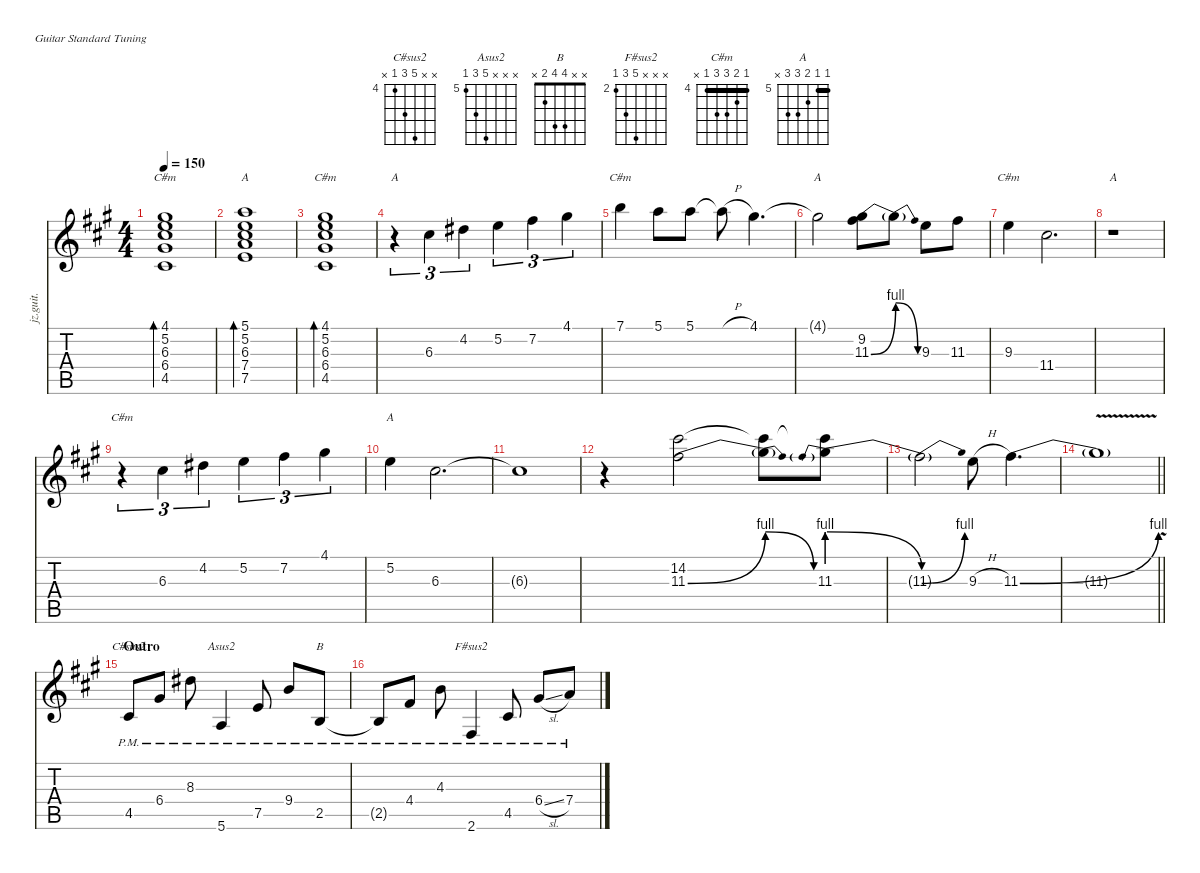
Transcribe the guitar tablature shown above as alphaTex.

\defaultSystemsLayout 4
\hideDynamics
\bracketExtendMode nobrackets
\otherSystemsTrackNameOrientation horizontal
\track ("1st Guitar" "jz.guit.") {instrument electricguitarjazz}
\staff {score tabs}
\tuning (E4 B3 G3 D3 A2 E2)
\chord ("C#sus2" x x 8 6 4 x) {firstfret 4}
\chord ("Asus2" x x x 9 7 5) {firstfret 5}
\chord ("B" x x 4 4 2 x)
\chord ("F#sus2" x x x 6 4 2) {firstfret 2}
\chord ("C#m" 4 5 6 6 4 x) {firstfret 4 barre 4}
\chord ("A" 5 5 6 7 7 x) {firstfret 5 barre 5}
\ts (4 4)
\tempo 150
\clef g2
\ks a
(4.1{acc #} 5.2{acc forcenatural} 6.3{acc #} 6.4{acc #} 4.5{acc #}).1{bd 240 ch "C#m" dy f} |
(5.1{acc forcenatural} 5.2{acc forcenatural} 6.3{acc #} 7.4{acc forcenatural} 7.5{acc forcenatural}).1{bd 240 ch "A"} |
(4.1{acc #} 5.2{acc forcenatural} 6.3{acc #} 6.4{acc #} 4.5{acc #}).1{bd 240 ch "C#m"} |
r.4{tu (3 2) ch "A"} 6.3{acc #}.4{tu (3 2)} 4.2{acc #}.4{tu (3 2)} 5.2{acc forcenatural}.4{tu (3 2)} 7.2{acc #}.4{tu (3 2)} 4.1{acc #}.4{tu (3 2)} |
7.1{acc forcenatural}.4{ch "C#m"} 5.1{acc forcenatural}.8 5.1{acc forcenatural}.8 5.1{h t acc forcenatural}.8 4.1{acc #}.4{d} |
4.1{t acc #}.2{ch "A"} (9.2{acc #} 11.3{be (bend 0 0 60 4) acc #}).8 11.3{be (release 0 4 60 0) t}.8 9.3{acc forcenatural}.8 11.3{acc #}.8 |
9.3{acc forcenatural}.4{ch "C#m"} 11.4{acc #}.2{d} |
r.1{ch "A"} |
r.4{tu (3 2) ch "C#m"} 6.3{acc #}.4{tu (3 2)} 4.2{acc #}.4{tu (3 2)} 5.2{acc forcenatural}.4{tu (3 2)} 7.2{acc #}.4{tu (3 2)} 4.1{acc #}.4{tu (3 2)} |
5.2{acc forcenatural}.4{ch "A"} 6.3{acc #}.2{d} |
6.3{t acc #}.1 |
r.4 (14.2{acc #} 11.3{be (bend 0 0 60 4) acc #}).2 (11.3{be (release 0 4 60 0) t} 14.2{t acc #}).8 (14.2{t acc #} 11.3{be (prebendrelease 0 4 60 0)}).8 |
11.3{be (bend 0 0 60 4) t acc #}.2 9.3{h acc forcenatural}.8 11.3{be (bend 0 0 60 4) acc #}.4{d} |
\barLineRight lightlight
11.3{v t}.1 |
\section ("" "Outro")
4.5{pm acc #}.8{ch "C#sus2"} 6.4{pm acc #}.8 8.3{pm acc #}.8 5.6{pm acc forcenatural}.4{ch "Asus2"} 7.5{pm acc forcenatural}.8 9.4{pm acc forcenatural}.8 2.5{pm acc forcenatural}.8{ch "B" dy mp} |
2.5{pm t acc forcenatural}.8{dy f} 4.4{pm acc #}.8 4.3{pm acc forcenatural}.8 2.6{pm acc #}.4{ch "F#sus2"} 4.5{pm acc #}.8 6.4{sl pm acc #}.8 7.4{pm acc forcenatural}.8
